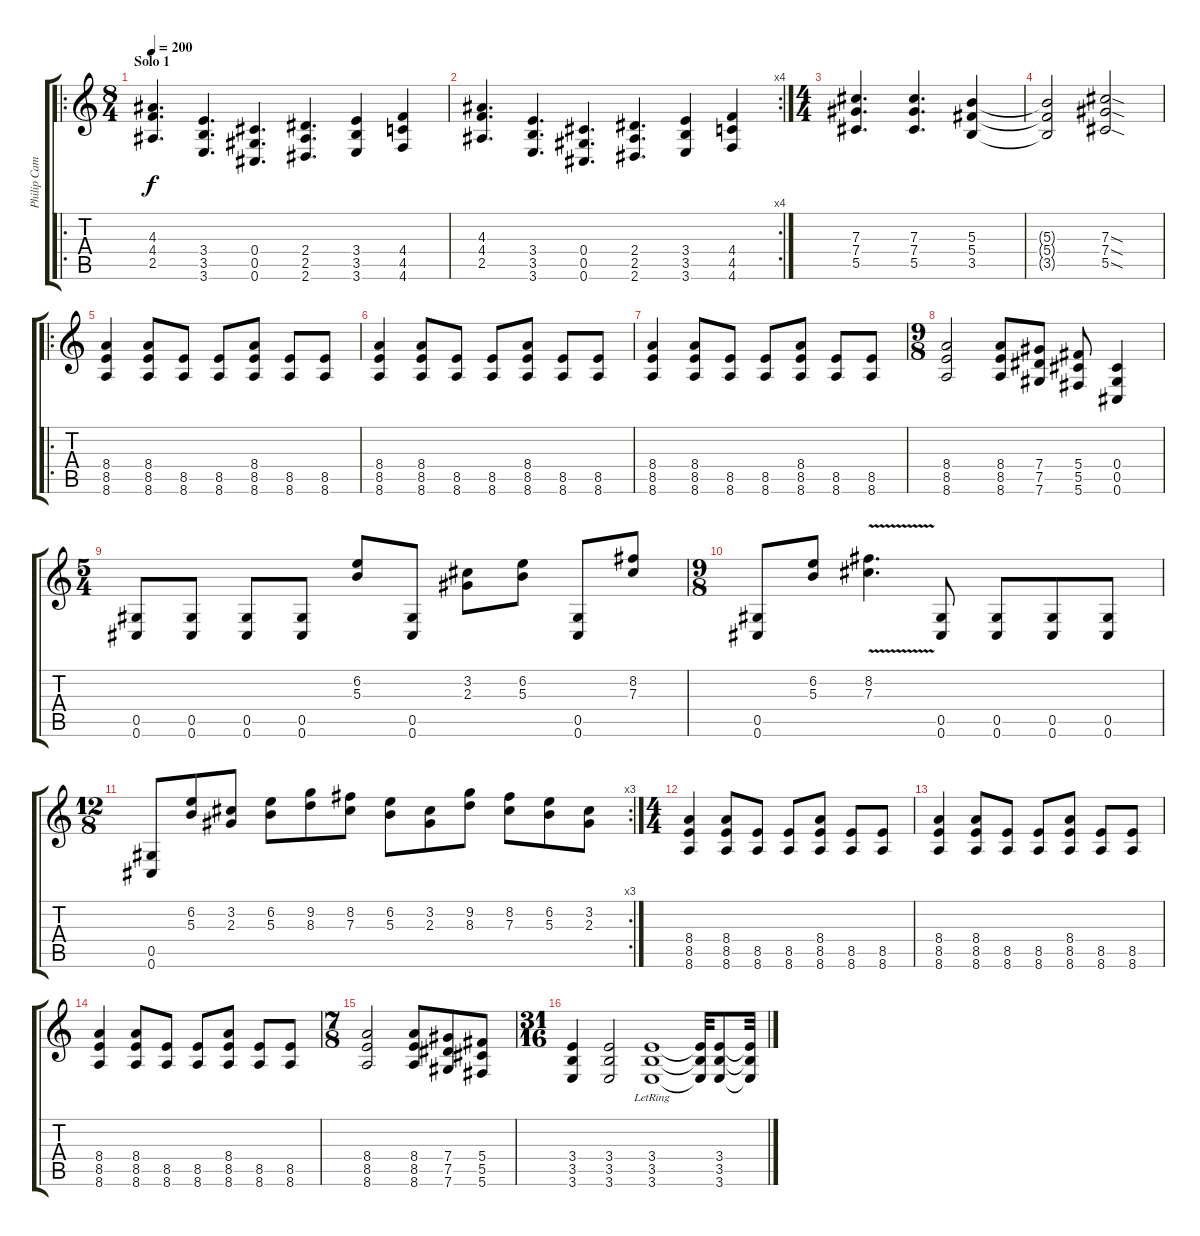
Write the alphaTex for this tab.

\track ("Philip Campbell" "Philip Cam") {instrument distortionguitar}
\staff {score tabs}
\tuning (Eb4 Bb3 Gb3 Db3 Ab2 Db2) {hide}
\ro
\ts (8 4)
\section ("" "Solo 1")
\tempo 200
\clef g2
\ks c
(4.3 4.4 2.5).4{d dy f} (3.4 3.5 3.6).4{d} (0.4 0.5 0.6).4{d} (2.4 2.5 2.6).4{d} (3.4 3.5 3.6).4 (4.4 4.5 4.6).4 |
\rc 4
(4.3 4.4 2.5).4{d} (3.4 3.5 3.6).4{d} (0.4 0.5 0.6).4{d} (2.4 2.5 2.6).4{d} (3.4 3.5 3.6).4 (4.4 4.5 4.6).4 |
\ts (4 4)
(7.3 7.4 5.5).4{d} (7.3 7.4 5.5).4{d} (5.3 5.4 3.5).4 |
(5.3{t} 5.4{t} 3.5{t}).2 (7.3{sod} 7.4{sod} 5.5{sod}).2 |
\ro
(8.4 8.5 8.6).4 (8.4 8.5 8.6).8 (8.5 8.6).8 (8.5 8.6).8 (8.4 8.5 8.6).8 (8.5 8.6).8 (8.5 8.6).8 |
(8.4 8.5 8.6).4 (8.4 8.5 8.6).8 (8.5 8.6).8 (8.5 8.6).8 (8.4 8.5 8.6).8 (8.5 8.6).8 (8.5 8.6).8 |
(8.4 8.5 8.6).4 (8.4 8.5 8.6).8 (8.5 8.6).8 (8.5 8.6).8 (8.4 8.5 8.6).8 (8.5 8.6).8 (8.5 8.6).8 |
\ts (9 8)
(8.4 8.5 8.6).2 (8.4 8.5 8.6).8 (7.4 7.5 7.6).8 (5.4 5.5 5.6).8 (0.4 0.5 0.6).4 |
\ts (5 4)
(0.5 0.6).8 (0.5 0.6).8 (0.5 0.6).8 (0.5 0.6).8 (6.2 5.3).8 (0.5 0.6).8 (3.2 2.3).8 (6.2 5.3).8 (0.5 0.6).8 (8.2 7.3).8 |
\ts (9 8)
(0.5 0.6).8 (6.2 5.3).8 (8.2{v} 7.3{v}).4{d} (0.5 0.6).8 (0.5 0.6).8 (0.5 0.6).8 (0.5 0.6).8 |
\rc 3
\ts (12 8)
(0.5 0.6).8 (6.2 5.3).8 (3.2 2.3).8 (6.2 5.3).8 (9.2 8.3).8 (8.2 7.3).8 (6.2 5.3).8 (3.2 2.3).8 (9.2 8.3).8 (8.2 7.3).8 (6.2 5.3).8 (3.2 2.3).8 |
\ts (4 4)
(8.4 8.5 8.6).4 (8.4 8.5 8.6).8 (8.5 8.6).8 (8.5 8.6).8 (8.4 8.5 8.6).8 (8.5 8.6).8 (8.5 8.6).8 |
(8.4 8.5 8.6).4 (8.4 8.5 8.6).8 (8.5 8.6).8 (8.5 8.6).8 (8.4 8.5 8.6).8 (8.5 8.6).8 (8.5 8.6).8 |
(8.4 8.5 8.6).4 (8.4 8.5 8.6).8 (8.5 8.6).8 (8.5 8.6).8 (8.4 8.5 8.6).8 (8.5 8.6).8 (8.5 8.6).8 |
\ts (7 8)
(8.4 8.5 8.6).2 (8.4 8.5 8.6).8 (7.4 7.5 7.6).8 (5.4 5.5 5.6).8 |
\ts (31 16)
(3.4 3.5 3.6).4 (3.4 3.5 3.6).2 (3.4{lr} 3.5{lr} 3.6{lr}).1 (3.4{t} 3.5{t} 3.6{t}).32 (3.4 3.5 3.6).8 (3.4{t} 3.5{t} 3.6{t}).32
